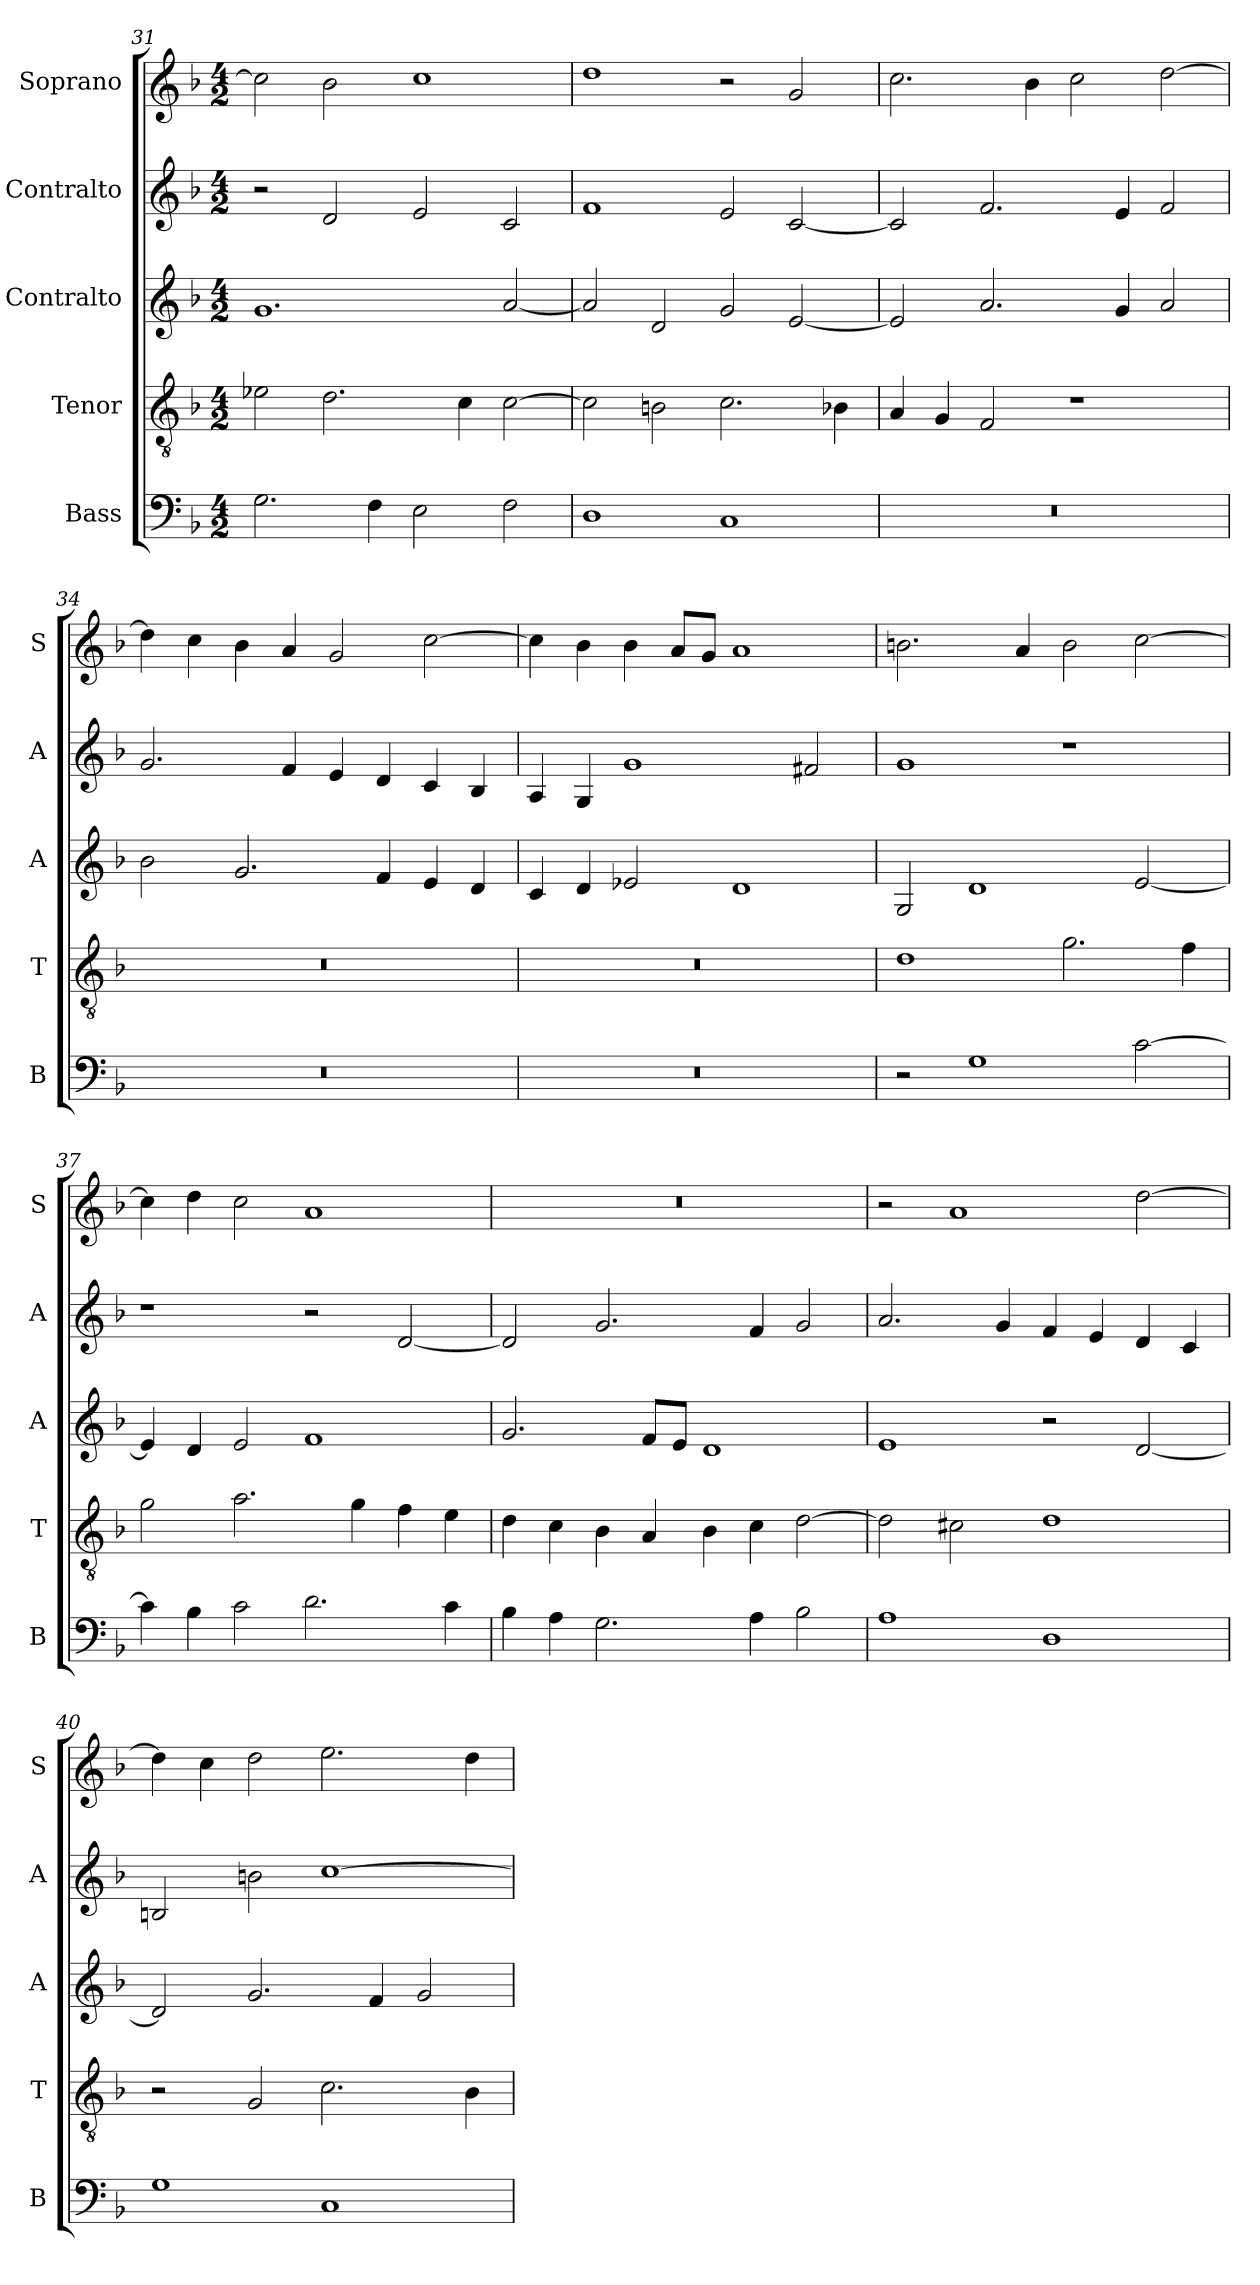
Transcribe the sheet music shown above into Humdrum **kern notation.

**kern	**kern	**kern	**kern	**kern
*part5	*part4	*part3	*part2	*part1
*staff5	*staff4	*staff3	*staff2	*staff1
*I"Bass	*I"Tenor	*I"Contralto	*I"Contralto	*I"Soprano
*I'B	*I'T	*I'A	*I'A	*I'S
*clefF4	*clefGv2	*clefG2	*clefG2	*clefG2
*k[b-]	*k[b-]	*k[b-]	*k[b-]	*k[b-]
*G:dor	*G:dor	*G:dor	*G:dor	*G:dor
*M4/2	*M4/2	*M4/2	*M4/2	*M4/2
=31	=31	=31	=31	=31
2.G	2e-X	1.g	2r	2cc]
.	2.d	.	2d	2b-
4F	.	.	.	.
2E	.	.	2e	1cc
.	4c	.	.	.
2F	[2c	[2a	2c	.
=32	=32	=32	=32	=32
1D	2c]	2a]	1f	1dd
.	2Bn	2d	.	.
1C	2.c	2g	2e	2r
.	.	[2e	[2c	2g
.	4B-X	.	.	.
=33	=33	=33	=33	=33
0r	4A	2e]	2c]	2.cc
.	4G	.	.	.
.	2F	2.a	2.f	.
.	.	.	.	4b-
.	1r	.	.	2cc
.	.	4g	4e	.
.	.	2a	2f	[2dd
=34	=34	=34	=34	=34
0r	0r	2b-	2.g	4dd]
.	.	.	.	4cc
.	.	2.g	.	4b-
.	.	.	4f	4a
.	.	.	4e	2g
.	.	4f	4d	.
.	.	4e	4c	[2cc
.	.	4d	4B-	.
=35	=35	=35	=35	=35
0r	0r	4c	4A	4cc]
.	.	4d	4G	4b-
.	.	2e-X	1g	4b-
.	.	.	.	8a/L
.	.	.	.	8g/J
.	.	1d	.	1a
.	.	.	2f#X	.
=36	=36	=36	=36	=36
2r	1d	2G	1g	2.bn
1G	.	1d	.	.
.	.	.	.	4a
.	2.g	.	1r	2b
[2c	.	[2e	.	[2cc
.	4f	.	.	.
=37	=37	=37	=37	=37
4c]	2g	4e]	1r	4cc]
4B-	.	4d	.	4dd
2c	2.a	2e	.	2cc
2.d	.	1f	2r	1a
.	4g	.	.	.
.	4f	.	[2d	.
4c	4e	.	.	.
=38	=38	=38	=38	=38
4B-	4d	2.g	2d]	0r
4A	4c	.	.	.
2.G	4B-	.	2.g	.
.	4A	8f/L	.	.
.	.	8e/J	.	.
.	4B-	1d	.	.
4A	4c	.	4f	.
2B-	[2d	.	2g	.
=39	=39	=39	=39	=39
1A	2d]	1e	2.a	2r
.	2c#X	.	.	1a
.	.	.	4g	.
1D	1d	2r	4f	.
.	.	.	4e	.
.	.	[2d	4d	[2dd
.	.	.	4c	.
=40	=40	=40	=40	=40
1G	2r	2d]	2Bn	4dd]
.	.	.	.	4cc
.	2G	2.g	2bn	2dd
1C	2.c	.	[1cc	2.ee
.	.	4f	.	.
.	.	2g	.	.
.	4B-	.	.	4dd
=	=	=	=	=
*-	*-	*-	*-	*-
